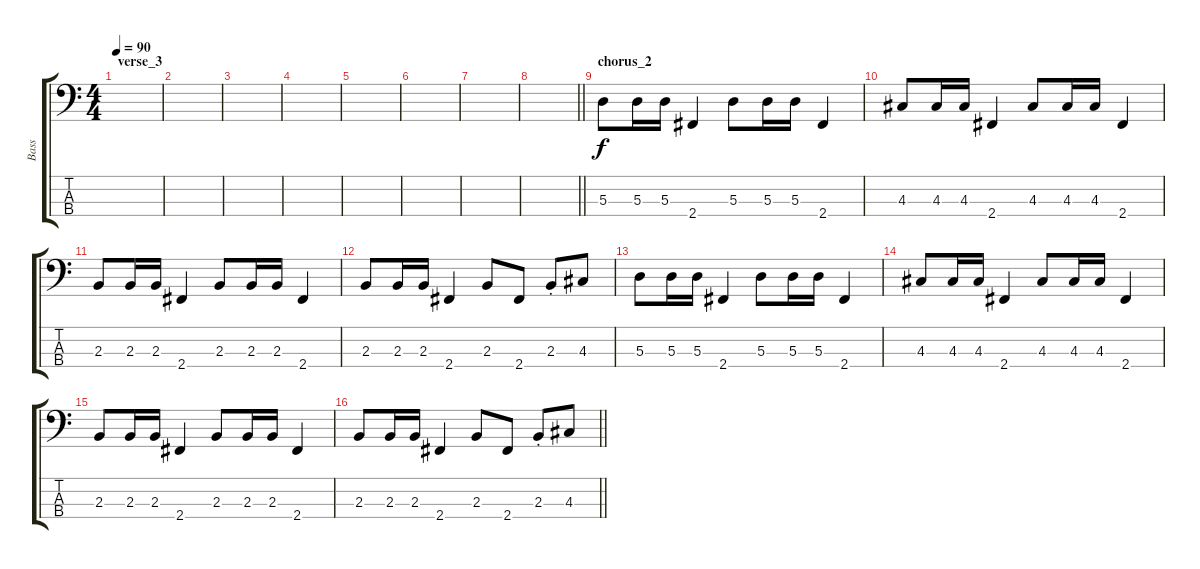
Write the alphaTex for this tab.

\track ("Bass" "Bass") {instrument electricbassfinger}
\staff {score tabs}
\tuning (G2 D2 A1 E1) {hide}
\ts (4 4)
\section ("" "verse_3")
\tempo 90
\clef f4
\ks c
|
|
|
|
|
|
|
\barLineRight lightlight
|
\section ("" "chorus_2")
5.3.8 5.3.16 5.3.16 2.4.4 5.3.8 5.3.16 5.3.16 2.4.4 |
4.3.8 4.3.16 4.3.16 2.4.4 4.3.8 4.3.16 4.3.16 2.4.4 |
2.3.8 2.3.16 2.3.16 2.4.4 2.3.8 2.3.16 2.3.16 2.4.4 |
2.3.8 2.3.16 2.3.16 2.4.4 2.3.8 2.4.8 2.3{st}.8 4.3.8 |
5.3.8 5.3.16 5.3.16 2.4.4 5.3.8 5.3.16 5.3.16 2.4.4 |
4.3.8 4.3.16 4.3.16 2.4.4 4.3.8 4.3.16 4.3.16 2.4.4 |
2.3.8 2.3.16 2.3.16 2.4.4 2.3.8 2.3.16 2.3.16 2.4.4 |
\barLineRight lightlight
2.3.8 2.3.16 2.3.16 2.4.4 2.3.8 2.4.8 2.3{st}.8 4.3.8
